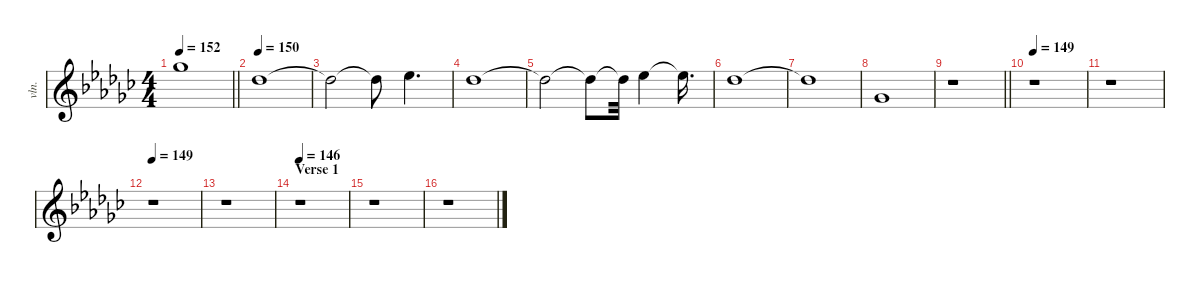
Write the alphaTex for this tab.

\defaultSystemsLayout 4
\hideDynamics
\bracketExtendMode nobrackets
\otherSystemsTrackNameOrientation horizontal
\track ("Keyboards 1-hid" "vln.") {defaultSystemsLayout 4 instrument stringensemble1}
\staff {score}
\tuning (Eb4 Bb3 Gb3 Db3 Ab2 Eb2)
\ts (4 4)
\tempo 152
\clef g2
\barLineRight lightlight
\ks gb
15.1{t acc b}.1{dy fff beam Down} |
\tempo 150
10.1{acc b}.1{beam Down} |
10.1{t acc b}.2{beam Down} 10.1{t acc b}.8{beam Down} 12.1{acc b}.4{d beam Down} |
10.1{acc b}.1{beam Down} |
10.1{t acc b}.2{beam Down} 10.1{t acc b}.8{beam Down} 10.1{t acc b}.32{beam Down} 12.1{acc b}.4{beam Down} 12.1{t acc b}.16{d beam Down} |
10.1{acc b}.1{beam Down} |
10.1{t acc b}.1{beam Down} |
3.1{acc b}.1{dy ff beam Up} |
\barLineRight lightlight
r.1{beam Down} |
\tempo 149
r.1{beam Down} |
r.1{beam Down} |
\tempo 149
r.1{beam Down} |
r.1{beam Down} |
\section ("" "Verse 1")
\tempo 146
r.1{beam Down} |
r.1{beam Down} |
r.1{beam Down}
